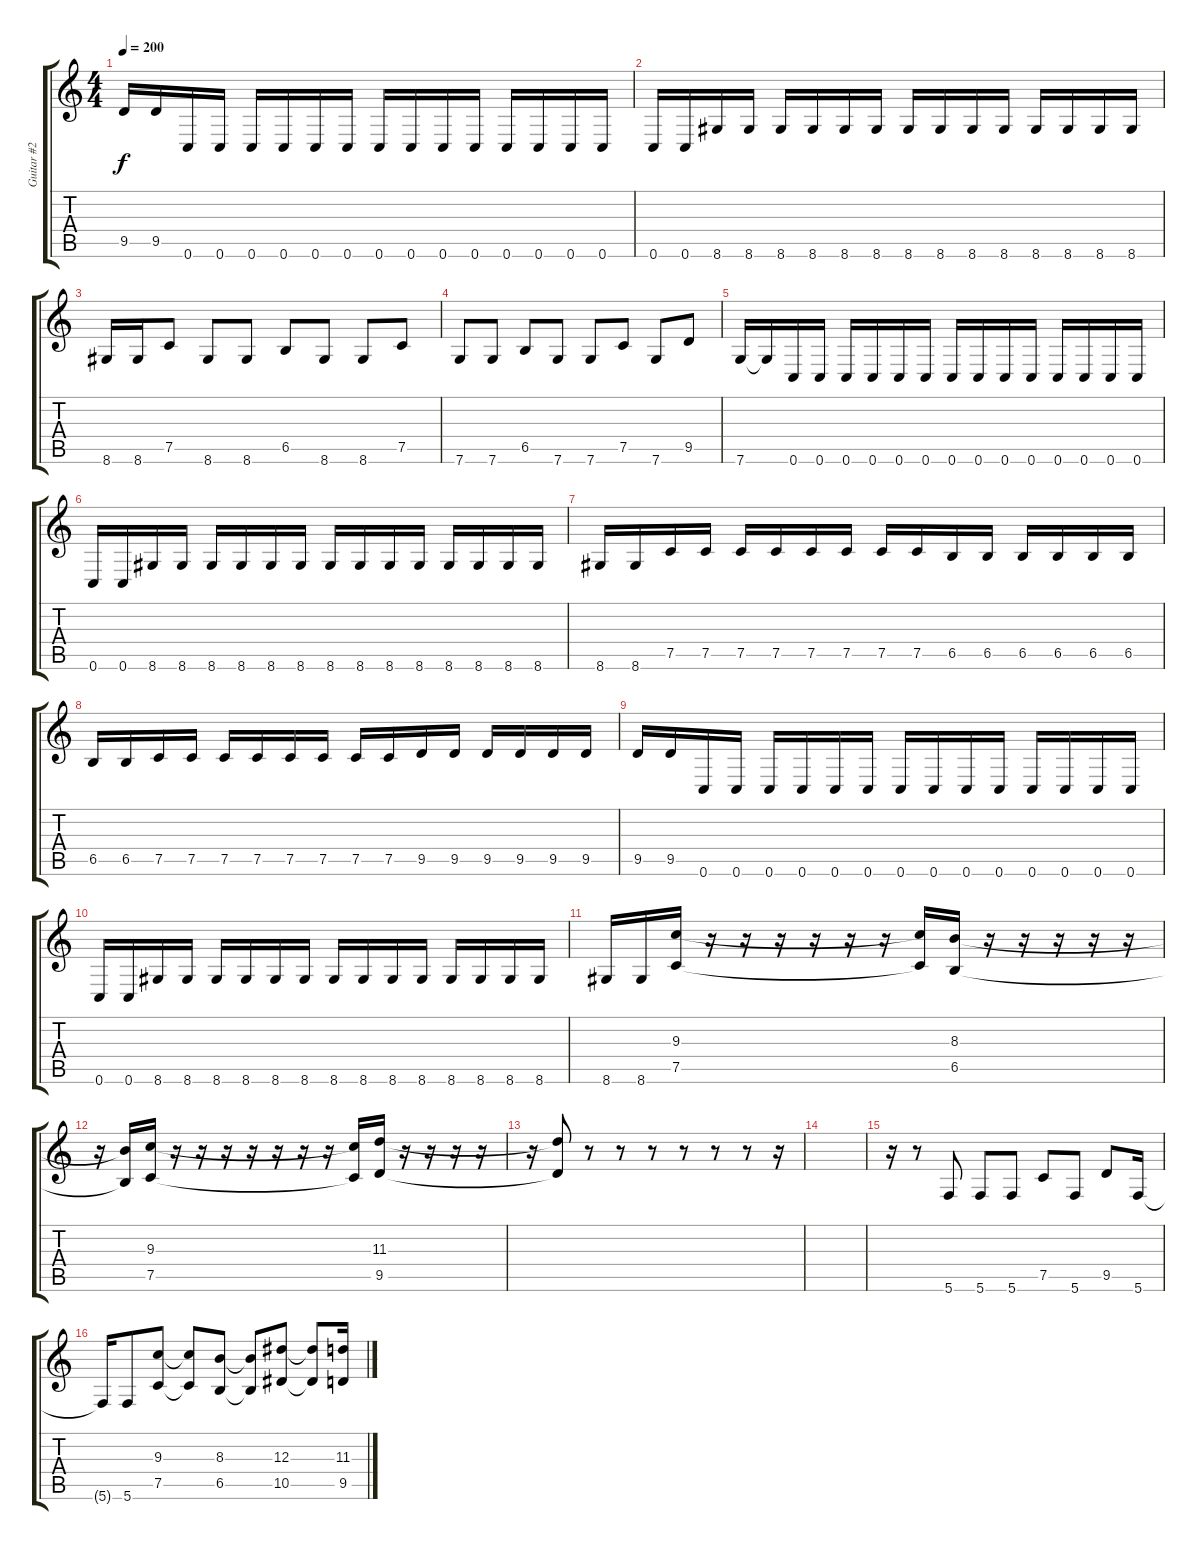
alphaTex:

\track ("Guitar #2" "Guitar #2") {instrument distortionguitar}
\staff {score tabs}
\tuning (C4 G3 Eb3 Bb2 F2 C2) {hide}
\ts (4 4)
\tempo 200
\clef g2
\ks c
9.5.16{dy f} 9.5.16 0.6.16 0.6.16 0.6.16 0.6.16 0.6.16 0.6.16 0.6.16 0.6.16 0.6.16 0.6.16 0.6.16 0.6.16 0.6.16 0.6.16 |
0.6.16 0.6.16 8.6.16 8.6.16 8.6.16 8.6.16 8.6.16 8.6.16 8.6.16 8.6.16 8.6.16 8.6.16 8.6.16 8.6.16 8.6.16 8.6.16 |
8.6.16 8.6.16 7.5.8 8.6.8 8.6.8 6.5.8 8.6.8 8.6.8 7.5.8 |
7.6.8 7.6.8 6.5.8 7.6.8 7.6.8 7.5.8 7.6.8 9.5.8 |
7.6.16 7.6{t}.16 0.6.16 0.6.16 0.6.16 0.6.16 0.6.16 0.6.16 0.6.16 0.6.16 0.6.16 0.6.16 0.6.16 0.6.16 0.6.16 0.6.16 |
0.6.16 0.6.16 8.6.16 8.6.16 8.6.16 8.6.16 8.6.16 8.6.16 8.6.16 8.6.16 8.6.16 8.6.16 8.6.16 8.6.16 8.6.16 8.6.16 |
8.6.16 8.6.16 7.5.16 7.5.16 7.5.16 7.5.16 7.5.16 7.5.16 7.5.16 7.5.16 6.5.16 6.5.16 6.5.16 6.5.16 6.5.16 6.5.16 |
6.5.16 6.5.16 7.5.16 7.5.16 7.5.16 7.5.16 7.5.16 7.5.16 7.5.16 7.5.16 9.5.16 9.5.16 9.5.16 9.5.16 9.5.16 9.5.16 |
9.5.16 9.5.16 0.6.16 0.6.16 0.6.16 0.6.16 0.6.16 0.6.16 0.6.16 0.6.16 0.6.16 0.6.16 0.6.16 0.6.16 0.6.16 0.6.16 |
0.6.16 0.6.16 8.6.16 8.6.16 8.6.16 8.6.16 8.6.16 8.6.16 8.6.16 8.6.16 8.6.16 8.6.16 8.6.16 8.6.16 8.6.16 8.6.16 |
8.6.16 8.6.16 (9.3 7.5).16 r.16 r.16 r.16 r.16 r.16 r.16 (9.3{t} 7.5{t}).16 (8.3 6.5).16 r.16 r.16 r.16 r.16 r.16 |
r.16 (8.3{t} 6.5{t}).16 (9.3 7.5).16 r.16 r.16 r.16 r.16 r.16 r.16 r.16 (9.3{t} 7.5{t}).16 (11.3 9.5).16 r.16 r.16 r.16 r.16 |
r.16 (11.3{t} 9.5{t}).8 r.8 r.8 r.8 r.8 r.8 r.8 r.16 |
|
r.16 r.8 5.6.8 5.6.8 5.6.8 7.5.8 5.6.8 9.5.8 5.6.16 |
5.6{t}.16 5.6.8 (9.3 7.5).8 (9.3{t} 7.5{t}).8 (8.3 6.5).8 (8.3{t} 6.5{t}).8 (12.3 10.5).8 (12.3{t} 10.5{t}).8 (11.3 9.5).16
